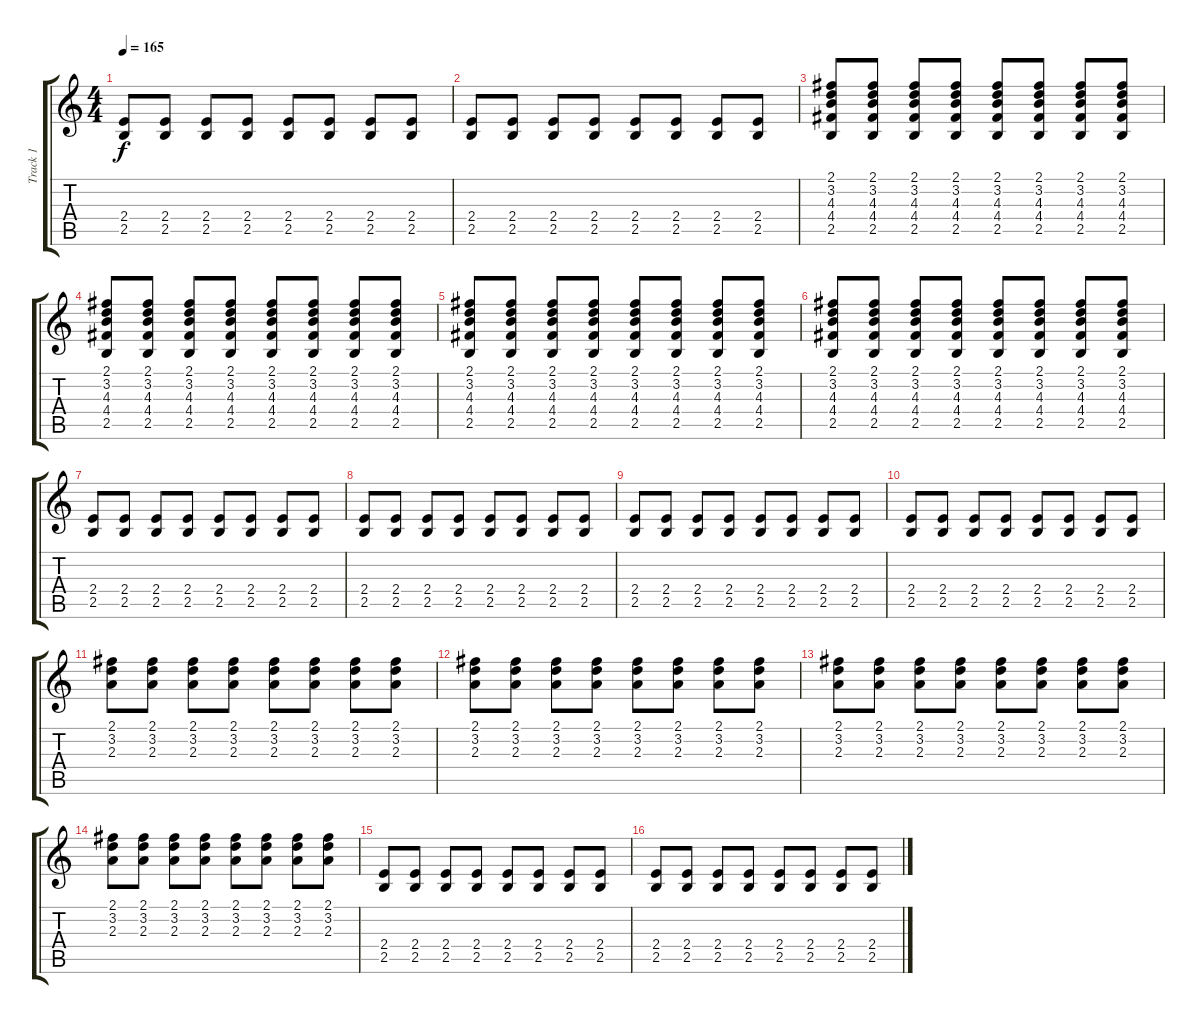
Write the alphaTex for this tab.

\track ("Track 1" "Track 1") {instrument acousticguitarsteel}
\staff {score tabs}
\tuning (E4 B3 G3 D3 A2 E2) {hide}
\ts (4 4)
\tempo 165
\clef g2
\ks c
(2.4 2.5).8{dy f} (2.4 2.5).8 (2.4 2.5).8 (2.4 2.5).8 (2.4 2.5).8 (2.4 2.5).8 (2.4 2.5).8 (2.4 2.5).8 |
(2.4 2.5).8 (2.4 2.5).8 (2.4 2.5).8 (2.4 2.5).8 (2.4 2.5).8 (2.4 2.5).8 (2.4 2.5).8 (2.4 2.5).8 |
(2.1 3.2 4.3 4.4 2.5).8 (2.1 3.2 4.3 4.4 2.5).8 (2.1 3.2 4.3 4.4 2.5).8 (2.1 3.2 4.3 4.4 2.5).8 (2.1 3.2 4.3 4.4 2.5).8 (2.1 3.2 4.3 4.4 2.5).8 (2.1 3.2 4.3 4.4 2.5).8 (2.1 3.2 4.3 4.4 2.5).8 |
(2.1 3.2 4.3 4.4 2.5).8 (2.1 3.2 4.3 4.4 2.5).8 (2.1 3.2 4.3 4.4 2.5).8 (2.1 3.2 4.3 4.4 2.5).8 (2.1 3.2 4.3 4.4 2.5).8 (2.1 3.2 4.3 4.4 2.5).8 (2.1 3.2 4.3 4.4 2.5).8 (2.1 3.2 4.3 4.4 2.5).8 |
(2.1 3.2 4.3 4.4 2.5).8 (2.1 3.2 4.3 4.4 2.5).8 (2.1 3.2 4.3 4.4 2.5).8 (2.1 3.2 4.3 4.4 2.5).8 (2.1 3.2 4.3 4.4 2.5).8 (2.1 3.2 4.3 4.4 2.5).8 (2.1 3.2 4.3 4.4 2.5).8 (2.1 3.2 4.3 4.4 2.5).8 |
(2.1 3.2 4.3 4.4 2.5).8 (2.1 3.2 4.3 4.4 2.5).8 (2.1 3.2 4.3 4.4 2.5).8 (2.1 3.2 4.3 4.4 2.5).8 (2.1 3.2 4.3 4.4 2.5).8 (2.1 3.2 4.3 4.4 2.5).8 (2.1 3.2 4.3 4.4 2.5).8 (2.1 3.2 4.3 4.4 2.5).8 |
(2.4 2.5).8 (2.4 2.5).8 (2.4 2.5).8 (2.4 2.5).8 (2.4 2.5).8 (2.4 2.5).8 (2.4 2.5).8 (2.4 2.5).8 |
(2.4 2.5).8 (2.4 2.5).8 (2.4 2.5).8 (2.4 2.5).8 (2.4 2.5).8 (2.4 2.5).8 (2.4 2.5).8 (2.4 2.5).8 |
(2.4 2.5).8 (2.4 2.5).8 (2.4 2.5).8 (2.4 2.5).8 (2.4 2.5).8 (2.4 2.5).8 (2.4 2.5).8 (2.4 2.5).8 |
(2.4 2.5).8 (2.4 2.5).8 (2.4 2.5).8 (2.4 2.5).8 (2.4 2.5).8 (2.4 2.5).8 (2.4 2.5).8 (2.4 2.5).8 |
(2.1 3.2 2.3).8 (2.1 3.2 2.3).8 (2.1 3.2 2.3).8 (2.1 3.2 2.3).8 (2.1 3.2 2.3).8 (2.1 3.2 2.3).8 (2.1 3.2 2.3).8 (2.1 3.2 2.3).8 |
(2.1 3.2 2.3).8 (2.1 3.2 2.3).8 (2.1 3.2 2.3).8 (2.1 3.2 2.3).8 (2.1 3.2 2.3).8 (2.1 3.2 2.3).8 (2.1 3.2 2.3).8 (2.1 3.2 2.3).8 |
(2.1 3.2 2.3).8 (2.1 3.2 2.3).8 (2.1 3.2 2.3).8 (2.1 3.2 2.3).8 (2.1 3.2 2.3).8 (2.1 3.2 2.3).8 (2.1 3.2 2.3).8 (2.1 3.2 2.3).8 |
(2.1 3.2 2.3).8 (2.1 3.2 2.3).8 (2.1 3.2 2.3).8 (2.1 3.2 2.3).8 (2.1 3.2 2.3).8 (2.1 3.2 2.3).8 (2.1 3.2 2.3).8 (2.1 3.2 2.3).8 |
(2.4 2.5).8 (2.4 2.5).8 (2.4 2.5).8 (2.4 2.5).8 (2.4 2.5).8 (2.4 2.5).8 (2.4 2.5).8 (2.4 2.5).8 |
(2.4 2.5).8 (2.4 2.5).8 (2.4 2.5).8 (2.4 2.5).8 (2.4 2.5).8 (2.4 2.5).8 (2.4 2.5).8 (2.4 2.5).8
